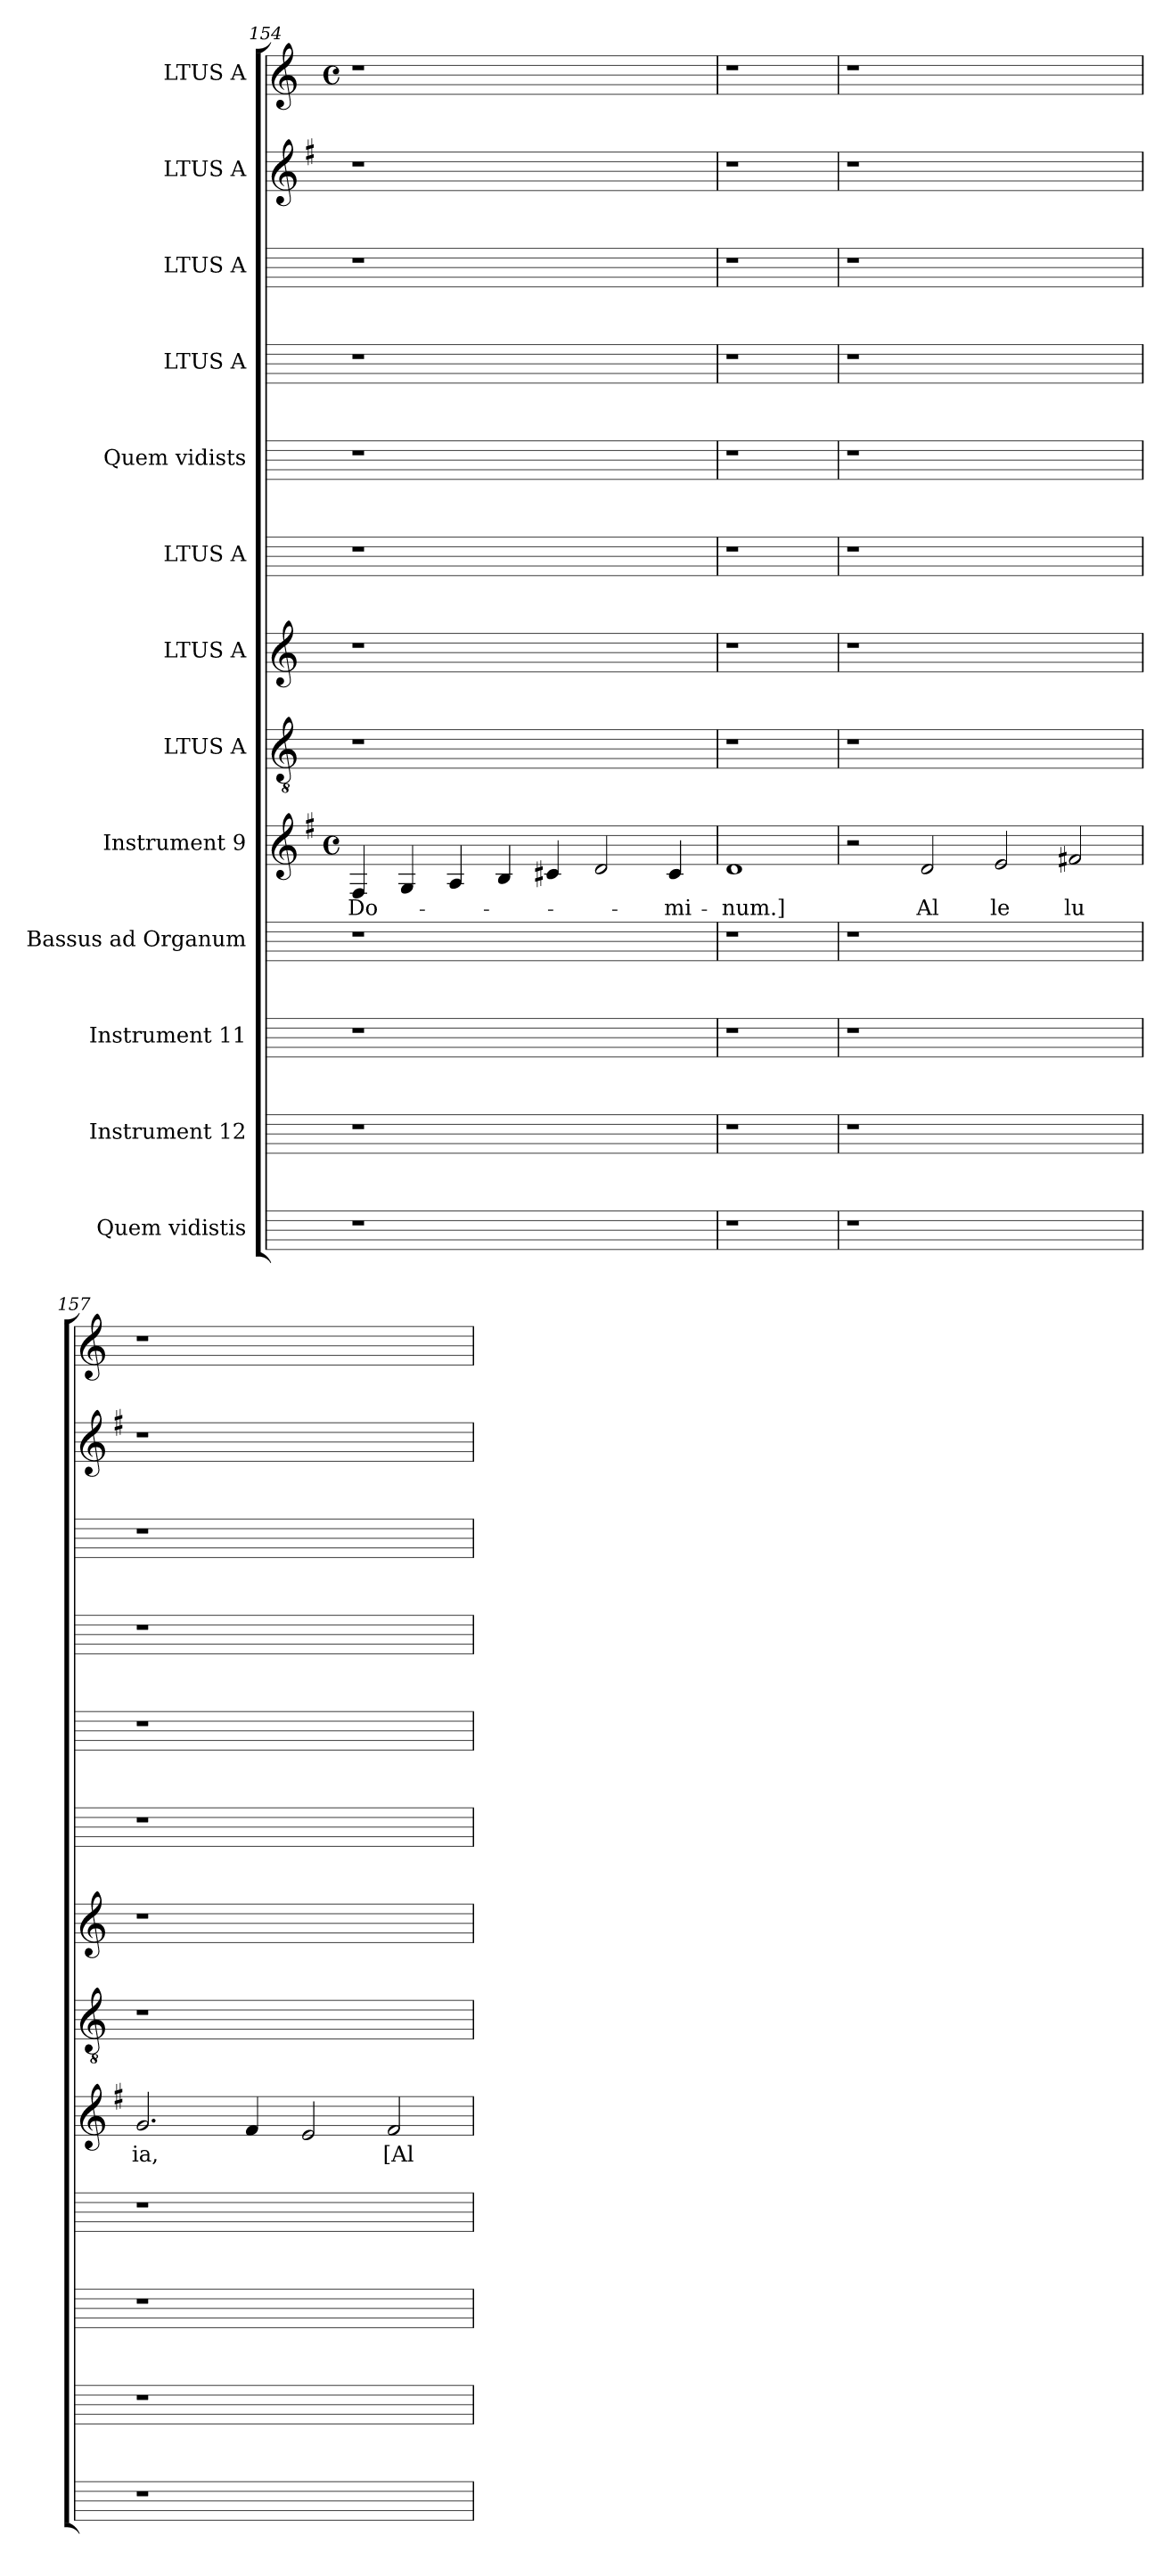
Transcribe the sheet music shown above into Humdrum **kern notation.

**kern	**kern	**kern	**kern	**kern	**text	**kern	**kern	**kern	**kern	**kern	**kern	**kern	**kern
*part13	*part12	*part11	*part10	*part9	*part9	*part8	*part7	*part6	*part5	*part4	*part3	*part2	*part1
*staff13	*staff12	*staff11	*staff10	*staff9	*staff9	*staff8	*staff7	*staff6	*staff5	*staff4	*staff3	*staff2	*staff1
*I"Quem vidistis	*I"Instrument 12	*I"Instrument 11	*I"Bassus ad Organum	*I"Instrument 9	*	*I"LTUS  A	*I"LTUS  A	*I"LTUS  A	*I"Quem vidists	*I"LTUS  A	*I"LTUS  A	*I"LTUS  A	*I"LTUS  A
*	*	*	*	*clefG2	*	*clefGv2	*clefG2	*	*	*	*	*clefG2	*clefG2
*	*	*	*	*k[f#]	*	*	*	*	*	*	*	*k[f#]	*
*	*	*	*	*G:	*	*	*	*	*	*	*	*G:	*
*	*	*	*	*M4/4	*	*	*	*	*	*	*	*	*M4/4
*	*	*	*	*met(c)	*	*	*	*	*	*	*	*	*met(c)
=154	=154	=154	=154	=154	=154	=154	=154	=154	=154	=154	=154	=154	=154
!	!	!	!	!	!LO:LY:b	!	!	!	!	!	!	!	!
1r	1r	1r	1r	4F#/	Do-	1r	1r	1r	1r	1r	1r	1r	1r
.	.	.	.	4G/	.	.	.	.	.	.	.	.	.
.	.	.	.	4A/	.	.	.	.	.	.	.	.	.
.	.	.	.	4B/	.	.	.	.	.	.	.	.	.
1ryy	1ryy	1ryy	1ryy	4c#X/	.	1ryy	1ryy	1ryy	1ryy	1ryy	1ryy	1ryy	1ryy
.	.	.	.	2d/	.	.	.	.	.	.	.	.	.
!	!	!	!	!	!LO:LY:b:cj	!	!	!	!	!	!	!	!
.	.	.	.	4c#/	-mi-	.	.	.	.	.	.	.	.
=155	=155	=155	=155	=155	=155	=155	=155	=155	=155	=155	=155	=155	=155
!	!	!	!	!	!LO:LY:b:cj	!	!	!	!	!	!	!	!
1r	1r	1r	1r	1d	-num.]	1r	1r	1r	1r	1r	1r	1r	1r
!!LO:LB:g=z
=156	=156	=156	=156	=156	=156	=156	=156	=156	=156	=156	=156	=156	=156
1r	1r	1r	1r	2r	.	1r	1r	1r	1r	1r	1r	1r	1r
!	!	!	!	!	!LO:LY:b:cj	!	!	!	!	!	!	!	!
.	.	.	.	2d/	Al	.	.	.	.	.	.	.	.
!	!	!	!	!	!LO:LY:b:cj	!	!	!	!	!	!	!	!
1ryy	1ryy	1ryy	1ryy	2e/	le	1ryy	1ryy	1ryy	1ryy	1ryy	1ryy	1ryy	1ryy
!	!	!	!	!	!LO:LY:b:cj	!	!	!	!	!	!	!	!
.	.	.	.	2f#X/	lu	.	.	.	.	.	.	.	.
=157	=157	=157	=157	=157	=157	=157	=157	=157	=157	=157	=157	=157	=157
!	!	!	!	!	!LO:LY:b:cj	!	!	!	!	!	!	!	!
1r	1r	1r	1r	2.g/	ia,	1r	1r	1r	1r	1r	1r	1r	1r
.	.	.	.	4f#/	.	.	.	.	.	.	.	.	.
1ryy	1ryy	1ryy	1ryy	2e/	.	1ryy	1ryy	1ryy	1ryy	1ryy	1ryy	1ryy	1ryy
!	!	!	!	!	!LO:LY:b:cj	!	!	!	!	!	!	!	!
.	.	.	.	2f#/	[Al	.	.	.	.	.	.	.	.
=	=	=	=	=	=	=	=	=	=	=	=	=	=
*-	*-	*-	*-	*-	*-	*-	*-	*-	*-	*-	*-	*-	*-
